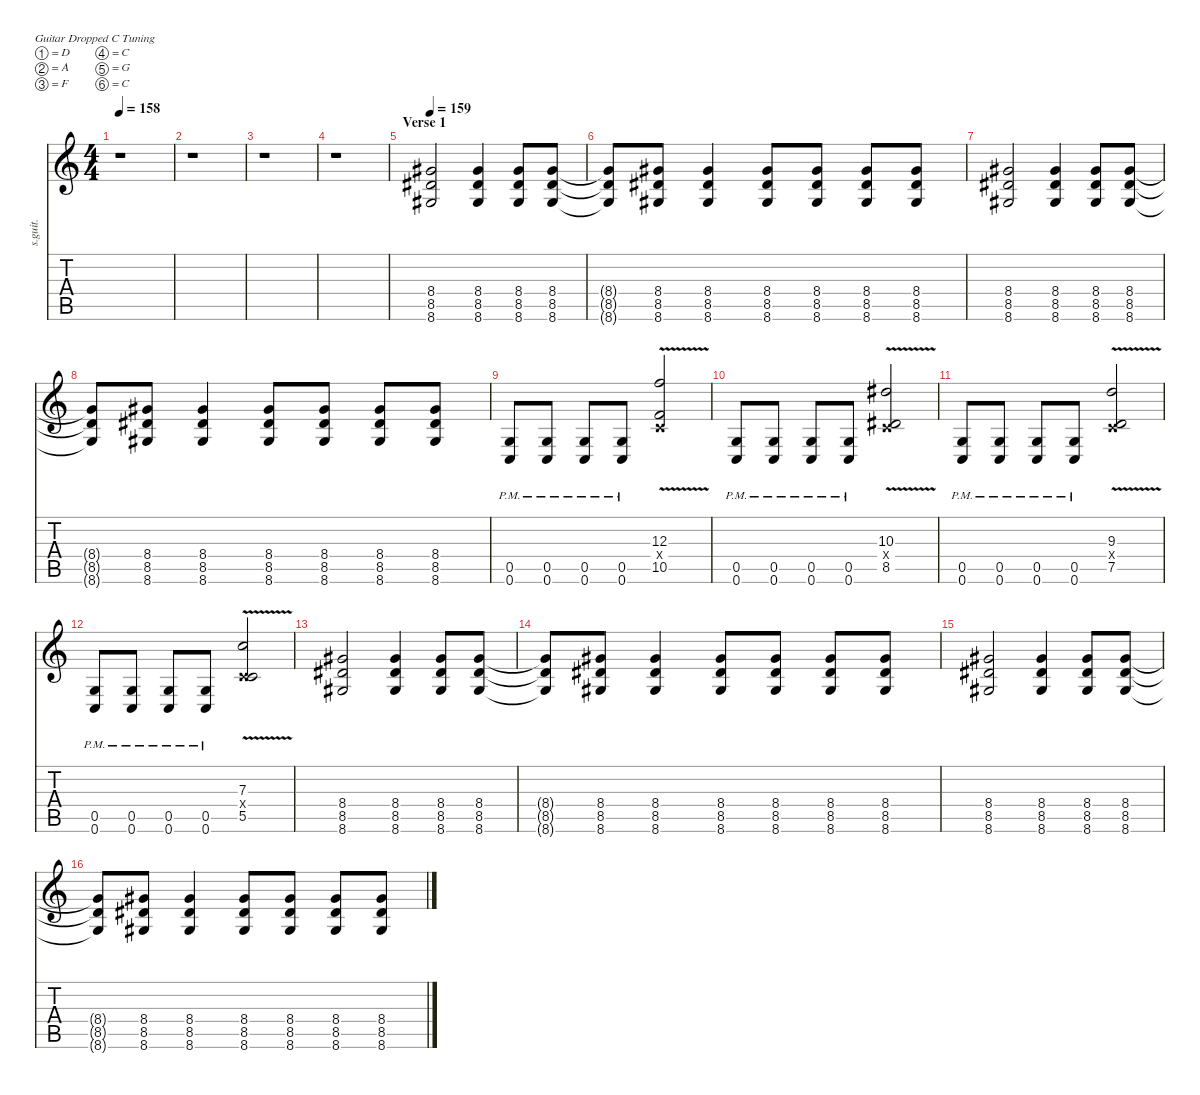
\defaultSystemsLayout 4
\hideDynamics
\bracketExtendMode nobrackets
\track ("" "s.guit.") {instrument distortionguitar}
\staff {score tabs}
\tuning (D4 A3 F3 C3 G2 C2)
\ts (4 4)
\tempo 158
\clef g2
\ks c
r.1{dy f} |
r.1 |
r.1 |
r.1 |
\section ("" "Verse 1")
\tempo 159
(8.4{acc #} 8.5{acc #} 8.6{acc #}).2{lyrics (0 "") lyrics (1 "") lyrics (2 "") lyrics (3 "") lyrics (4 "")} (8.4{acc #} 8.5{acc #} 8.6{acc #}).4{lyrics (0 "") lyrics (1 "") lyrics (2 "") lyrics (3 "") lyrics (4 "")} (8.4{acc #} 8.5{acc #} 8.6{acc #}).8{lyrics (0 "") lyrics (1 "") lyrics (2 "") lyrics (3 "") lyrics (4 "")} (8.4{acc #} 8.5{acc #} 8.6{acc #}).8{lyrics (0 "") lyrics (1 "") lyrics (2 "") lyrics (3 "") lyrics (4 "")} |
(8.4{t acc #} 8.5{t acc #} 8.6{t acc #}).8{lyrics (0 "") lyrics (1 "") lyrics (2 "") lyrics (3 "") lyrics (4 "")} (8.4{acc #} 8.5{acc #} 8.6{acc #}).8{lyrics (0 "") lyrics (1 "") lyrics (2 "") lyrics (3 "") lyrics (4 "")} (8.4{acc #} 8.5{acc #} 8.6{acc #}).4{lyrics (0 "") lyrics (1 "") lyrics (2 "") lyrics (3 "") lyrics (4 "")} (8.4{acc #} 8.5{acc #} 8.6{acc #}).8{lyrics (0 "") lyrics (1 "") lyrics (2 "") lyrics (3 "") lyrics (4 "")} (8.4{acc #} 8.5{acc #} 8.6{acc #}).8{lyrics (0 "") lyrics (1 "") lyrics (2 "") lyrics (3 "") lyrics (4 "")} (8.4{acc #} 8.5{acc #} 8.6{acc #}).8{lyrics (0 "") lyrics (1 "") lyrics (2 "") lyrics (3 "") lyrics (4 "")} (8.4{acc #} 8.5{acc #} 8.6{acc #}).8{lyrics (0 "") lyrics (1 "") lyrics (2 "") lyrics (3 "") lyrics (4 "")} |
(8.4{acc #} 8.5{acc #} 8.6{acc #}).2{lyrics (0 "") lyrics (1 "") lyrics (2 "") lyrics (3 "") lyrics (4 "")} (8.4{acc #} 8.5{acc #} 8.6{acc #}).4{lyrics (0 "") lyrics (1 "") lyrics (2 "") lyrics (3 "") lyrics (4 "")} (8.4{acc #} 8.5{acc #} 8.6{acc #}).8{lyrics (0 "") lyrics (1 "") lyrics (2 "") lyrics (3 "") lyrics (4 "")} (8.4{acc #} 8.5{acc #} 8.6{acc #}).8{lyrics (0 "") lyrics (1 "") lyrics (2 "") lyrics (3 "") lyrics (4 "")} |
(8.4{t acc #} 8.5{t acc #} 8.6{t acc #}).8{lyrics (0 "") lyrics (1 "") lyrics (2 "") lyrics (3 "") lyrics (4 "")} (8.4{acc #} 8.5{acc #} 8.6{acc #}).8{lyrics (0 "") lyrics (1 "") lyrics (2 "") lyrics (3 "") lyrics (4 "")} (8.4{acc #} 8.5{acc #} 8.6{acc #}).4{lyrics (0 "") lyrics (1 "") lyrics (2 "") lyrics (3 "") lyrics (4 "")} (8.4{acc #} 8.5{acc #} 8.6{acc #}).8{lyrics (0 "") lyrics (1 "") lyrics (2 "") lyrics (3 "") lyrics (4 "")} (8.4{acc #} 8.5{acc #} 8.6{acc #}).8{lyrics (0 "") lyrics (1 "") lyrics (2 "") lyrics (3 "") lyrics (4 "")} (8.4{acc #} 8.5{acc #} 8.6{acc #}).8{lyrics (0 "") lyrics (1 "") lyrics (2 "") lyrics (3 "") lyrics (4 "")} (8.4{acc #} 8.5{acc #} 8.6{acc #}).8{lyrics (0 "") lyrics (1 "") lyrics (2 "") lyrics (3 "") lyrics (4 "")} |
(0.5{pm} 0.6{pm}).8{lyrics (0 "") lyrics (1 "") lyrics (2 "") lyrics (3 "") lyrics (4 "")} (0.5{pm} 0.6{pm}).8{lyrics (0 "") lyrics (1 "") lyrics (2 "") lyrics (3 "") lyrics (4 "")} (0.5{pm} 0.6{pm}).8{lyrics (0 "") lyrics (1 "") lyrics (2 "") lyrics (3 "") lyrics (4 "")} (0.5{pm} 0.6{pm}).8{lyrics (0 "") lyrics (1 "") lyrics (2 "") lyrics (3 "") lyrics (4 "")} (12.3{v} 0.4{x} 10.5{v}).2{lyrics (0 "") lyrics (1 "") lyrics (2 "") lyrics (3 "") lyrics (4 "")} |
(0.5{pm} 0.6{pm}).8{lyrics (0 "") lyrics (1 "") lyrics (2 "") lyrics (3 "") lyrics (4 "")} (0.5{pm} 0.6{pm}).8{lyrics (0 "") lyrics (1 "") lyrics (2 "") lyrics (3 "") lyrics (4 "")} (0.5{pm} 0.6{pm}).8{lyrics (0 "") lyrics (1 "") lyrics (2 "") lyrics (3 "") lyrics (4 "")} (0.5{pm} 0.6{pm}).8{lyrics (0 "") lyrics (1 "") lyrics (2 "") lyrics (3 "") lyrics (4 "")} (10.3{v acc #} 0.4{x} 8.5{v acc #}).2{lyrics (0 "") lyrics (1 "") lyrics (2 "") lyrics (3 "") lyrics (4 "")} |
(0.5{pm} 0.6{pm}).8{lyrics (0 "") lyrics (1 "") lyrics (2 "") lyrics (3 "") lyrics (4 "")} (0.5{pm} 0.6{pm}).8{lyrics (0 "") lyrics (1 "") lyrics (2 "") lyrics (3 "") lyrics (4 "")} (0.5{pm} 0.6{pm}).8{lyrics (0 "") lyrics (1 "") lyrics (2 "") lyrics (3 "") lyrics (4 "")} (0.5{pm} 0.6{pm}).8{lyrics (0 "") lyrics (1 "") lyrics (2 "") lyrics (3 "") lyrics (4 "")} (9.3{v} 0.4{x} 7.5{v}).2{lyrics (0 "") lyrics (1 "") lyrics (2 "") lyrics (3 "") lyrics (4 "")} |
(0.5{pm} 0.6{pm}).8{lyrics (0 "") lyrics (1 "") lyrics (2 "") lyrics (3 "") lyrics (4 "")} (0.5{pm} 0.6{pm}).8{lyrics (0 "") lyrics (1 "") lyrics (2 "") lyrics (3 "") lyrics (4 "")} (0.5{pm} 0.6{pm}).8{lyrics (0 "") lyrics (1 "") lyrics (2 "") lyrics (3 "") lyrics (4 "")} (0.5{pm} 0.6{pm}).8{lyrics (0 "") lyrics (1 "") lyrics (2 "") lyrics (3 "") lyrics (4 "")} (7.3{v} 0.4{x} 5.5{v}).2{lyrics (0 "") lyrics (1 "") lyrics (2 "") lyrics (3 "") lyrics (4 "")} |
(8.4{acc #} 8.5{acc #} 8.6{acc #}).2{lyrics (0 "") lyrics (1 "") lyrics (2 "") lyrics (3 "") lyrics (4 "")} (8.4{acc #} 8.5{acc #} 8.6{acc #}).4{lyrics (0 "") lyrics (1 "") lyrics (2 "") lyrics (3 "") lyrics (4 "")} (8.4{acc #} 8.5{acc #} 8.6{acc #}).8{lyrics (0 "") lyrics (1 "") lyrics (2 "") lyrics (3 "") lyrics (4 "")} (8.4{acc #} 8.5{acc #} 8.6{acc #}).8{lyrics (0 "") lyrics (1 "") lyrics (2 "") lyrics (3 "") lyrics (4 "")} |
(8.4{t acc #} 8.5{t acc #} 8.6{t acc #}).8{lyrics (0 "") lyrics (1 "") lyrics (2 "") lyrics (3 "") lyrics (4 "")} (8.4{acc #} 8.5{acc #} 8.6{acc #}).8{lyrics (0 "") lyrics (1 "") lyrics (2 "") lyrics (3 "") lyrics (4 "")} (8.4{acc #} 8.5{acc #} 8.6{acc #}).4{lyrics (0 "") lyrics (1 "") lyrics (2 "") lyrics (3 "") lyrics (4 "")} (8.4{acc #} 8.5{acc #} 8.6{acc #}).8{lyrics (0 "") lyrics (1 "") lyrics (2 "") lyrics (3 "") lyrics (4 "")} (8.4{acc #} 8.5{acc #} 8.6{acc #}).8{lyrics (0 "") lyrics (1 "") lyrics (2 "") lyrics (3 "") lyrics (4 "")} (8.4{acc #} 8.5{acc #} 8.6{acc #}).8{lyrics (0 "") lyrics (1 "") lyrics (2 "") lyrics (3 "") lyrics (4 "")} (8.4{acc #} 8.5{acc #} 8.6{acc #}).8{lyrics (0 "") lyrics (1 "") lyrics (2 "") lyrics (3 "") lyrics (4 "")} |
(8.4{acc #} 8.5{acc #} 8.6{acc #}).2{lyrics (0 "") lyrics (1 "") lyrics (2 "") lyrics (3 "") lyrics (4 "")} (8.4{acc #} 8.5{acc #} 8.6{acc #}).4{lyrics (0 "") lyrics (1 "") lyrics (2 "") lyrics (3 "") lyrics (4 "")} (8.4{acc #} 8.5{acc #} 8.6{acc #}).8{lyrics (0 "") lyrics (1 "") lyrics (2 "") lyrics (3 "") lyrics (4 "")} (8.4{acc #} 8.5{acc #} 8.6{acc #}).8{lyrics (0 "") lyrics (1 "") lyrics (2 "") lyrics (3 "") lyrics (4 "")} |
(8.4{t acc #} 8.5{t acc #} 8.6{t acc #}).8{lyrics (0 "") lyrics (1 "") lyrics (2 "") lyrics (3 "") lyrics (4 "")} (8.4{acc #} 8.5{acc #} 8.6{acc #}).8{lyrics (0 "") lyrics (1 "") lyrics (2 "") lyrics (3 "") lyrics (4 "")} (8.4{acc #} 8.5{acc #} 8.6{acc #}).4{lyrics (0 "") lyrics (1 "") lyrics (2 "") lyrics (3 "") lyrics (4 "")} (8.4{acc #} 8.5{acc #} 8.6{acc #}).8{lyrics (0 "") lyrics (1 "") lyrics (2 "") lyrics (3 "") lyrics (4 "")} (8.4{acc #} 8.5{acc #} 8.6{acc #}).8{lyrics (0 "") lyrics (1 "") lyrics (2 "") lyrics (3 "") lyrics (4 "")} (8.4{acc #} 8.5{acc #} 8.6{acc #}).8{lyrics (0 "") lyrics (1 "") lyrics (2 "") lyrics (3 "") lyrics (4 "")} (8.4{acc #} 8.5{acc #} 8.6{acc #}).8{lyrics (0 "") lyrics (1 "") lyrics (2 "") lyrics (3 "") lyrics (4 "")}
